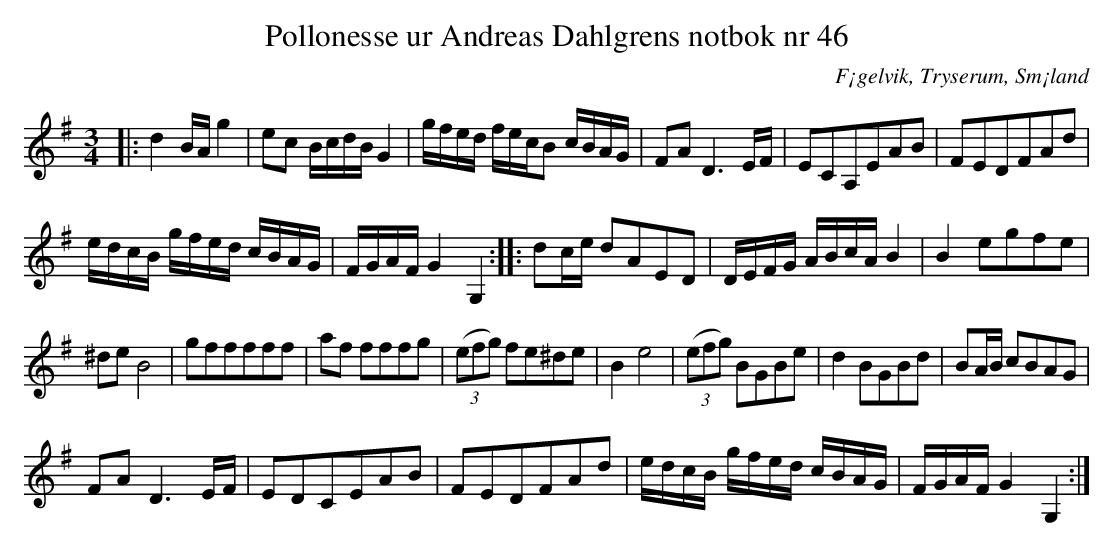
X:1
T:Pollonesse ur Andreas Dahlgrens notbok nr 46
O:F¡gelvik, Tryserum, Sm¡land
M:3/4
L:1/8
K:G
|: d2 B/A/ g2 | ec B/c/d/B/ G2 | g/f/e/d/ f/e/c/B c/B/A/G/ | FA D3 E/F/ | ECA,EAB | FEDFAd |
e/d/c/B/ g/f/e/d/ c/B/A/G/ | F/G/A/F/ G2 G,2 :: dc/e/ dAED | D/E/F/G/ A/B/c/A/ B2 | B2 egfe |
^de B4 | gfffff | af fffg | (3(efg) fe^de | B2 e4 | (3(efg) BGBe | d2 BGBd | BA/B/ cBAG |
FA D3 E/F/ | EDCEAB | FEDFAd | e/d/c/B/ g/f/e/d/ c/B/A/G/ | F/G/A/F/ G2 G,2 :|
